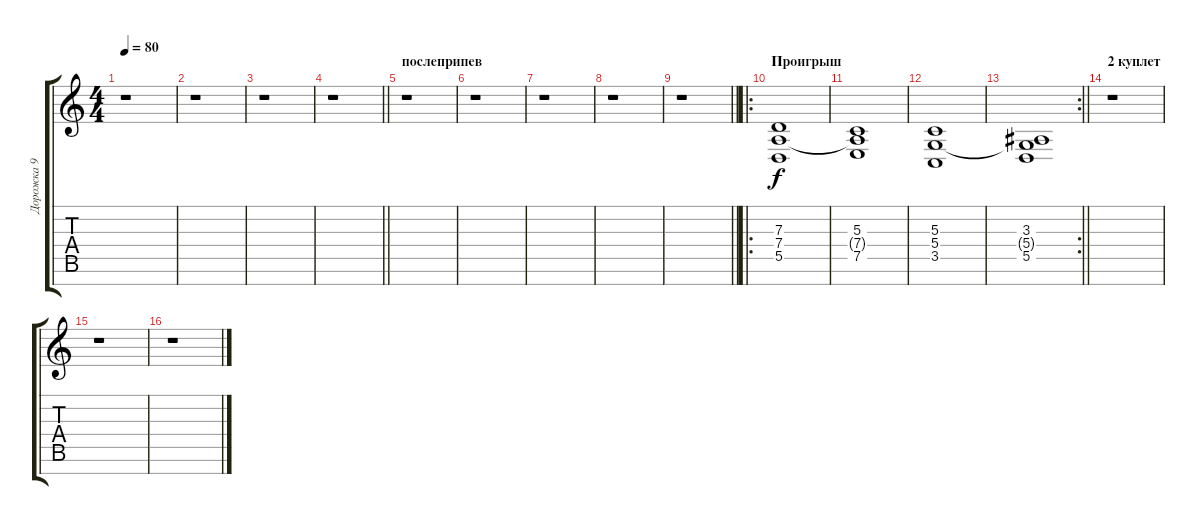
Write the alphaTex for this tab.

\track ("Дорожка 9" "Дорожка 9") {instrument choiraahs}
\staff {score tabs}
\tuning (E4 B3 G3 D3 A2 E2 B1) {hide}
\ts (4 4)
\tempo 80
\clef g2
\ks c
r.1{dy f} |
r.1 |
r.1 |
\barLineRight lightlight
r.1 |
\section ("" "послеприпев")
r.1 |
r.1 |
r.1 |
r.1 |
\barLineRight lightlight
r.1 |
\ro
\section ("" "Проигрыш")
(7.3 7.4 5.5).1 |
(5.3 7.4{t} 7.5).1 |
(5.3 5.4 3.5).1 |
\rc 2
\barLineRight lightlight
(3.3 5.4{t} 5.5).1 |
\section ("" "2 куплет")
r.1 |
r.1 |
r.1
